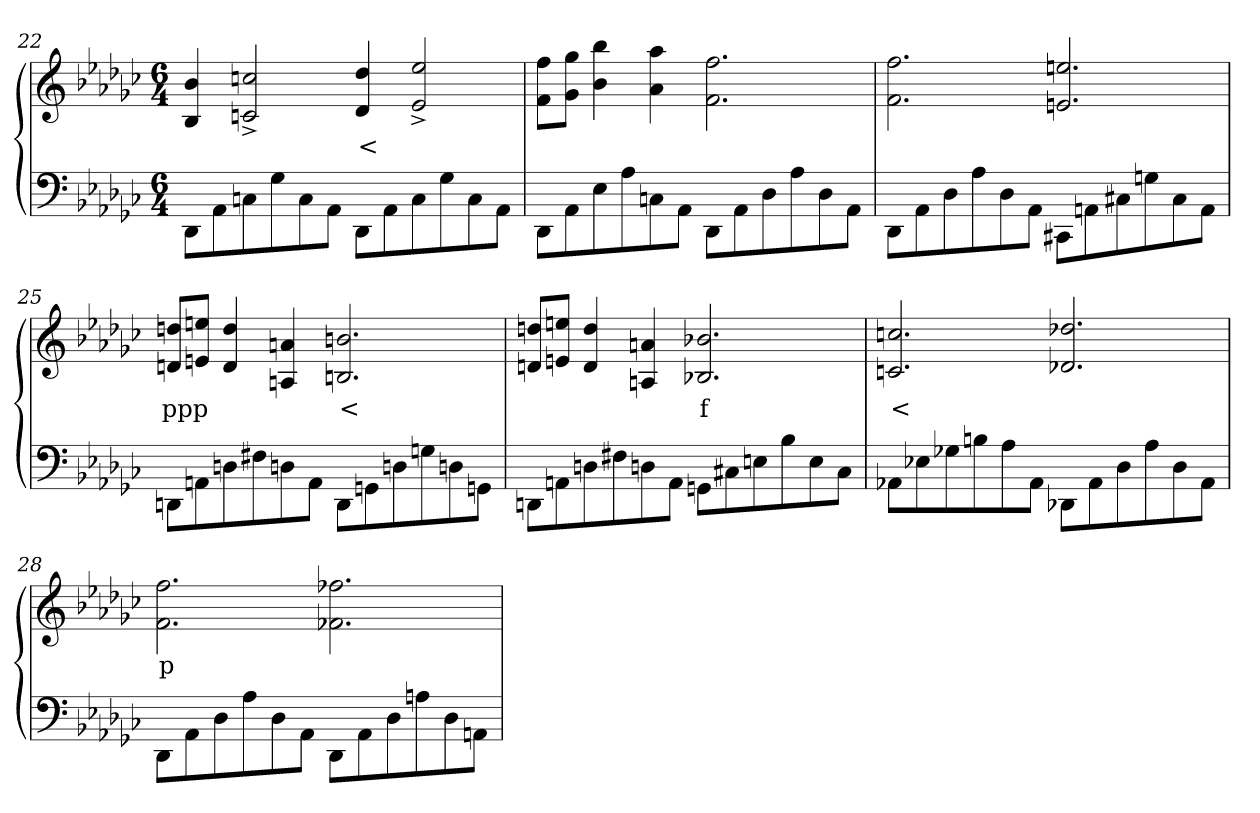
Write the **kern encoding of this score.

**kern	**kern	**text
*part2	*part1	*part1
*staff2	*staff1	*staff1
*clefF4	*clefG2	*
*k[b-e-a-d-g-c-]	*k[b-e-a-d-g-c-]	*
*M6/4	*M6/4	*
=22	=22	=22
8DD-\L	4b- 4B-	.
8AA-	.	.
8Cn	2ccn^> 2cn^>	.
8G-	.	.
8C	.	.
8AA-J	.	.
8DD-\L	4dd- 4d-	<
8AA-	.	.
8C	2ee-^> 2e-^>	.
8G-	.	.
8C	.	.
8AA-J	.	.
=23	=23	=23
8DD-\L	8ff 8fL	.
8AA-	8gg- 8g-J	.
8E-	4bb- 4b-	.
8A-	.	.
8Cn	4aa- 4a-	.
8AA-J	.	.
8DD-\L	2.ff 2.f	.
8AA-	.	.
8D-	.	.
8A-	.	.
8D-	.	.
8AA-J	.	.
=24	=24	=24
8DD-\L	2.ff 2.f	.
8AA-	.	.
8D-	.	.
8A-	.	.
8D-	.	.
8AA-J	.	.
8CC#X\L	2.een 2.en/	.
8AAn	.	.
8C#	.	.
8Gn	.	.
8C#	.	.
8AAJ	.	.
=25	=25	=25
8DDn\L	8ddn 8dnL	ppp
8AAn	8een 8enJ	.
8Dn	4dd 4d	.
8F#X	.	.
8Dn	4an 4An	.
8AAJ	.	.
8DD\L	2.bn 2.Bn	<
8GGn	.	.
8Dn	.	.
8Gn	.	.
8Dn	.	.
8GGnJ	.	.
=26	=26	=26
8DDn\L	8ddn 8dnL	.
8AAn	8een 8enJ	.
8Dn	4dd 4d	.
8F#X	.	.
8Dn	4an 4An	.
8AAJ	.	.
8GGnL	2.b-X 2.B-X	f
8C#X	.	.
8En	.	.
8B-	.	.
8E	.	.
8C#J	.	.
=27	=27	=27
8AA-XL	2.ccn 2.cn	<
8E-X	.	.
8G-X	.	.
8Bn	.	.
8A-	.	.
8AA-J	.	.
8DD-X\L	2.dd-X 2.d-X	.
8AA-	.	.
8D-	.	.
8A-	.	.
8D-	.	.
8AA-J	.	.
=28	=28	=28
8DD-\L	2.ff 2.f	p
8AA-	.	.
8D-	.	.
8A-	.	.
8D-	.	.
8AA-J	.	.
8DD-\L	2.ff-X 2.f-X	.
8AA-	.	.
8D-	.	.
8An	.	.
8D-	.	.
8AAJ	.	.
=	=	=
*-	*-	*-
